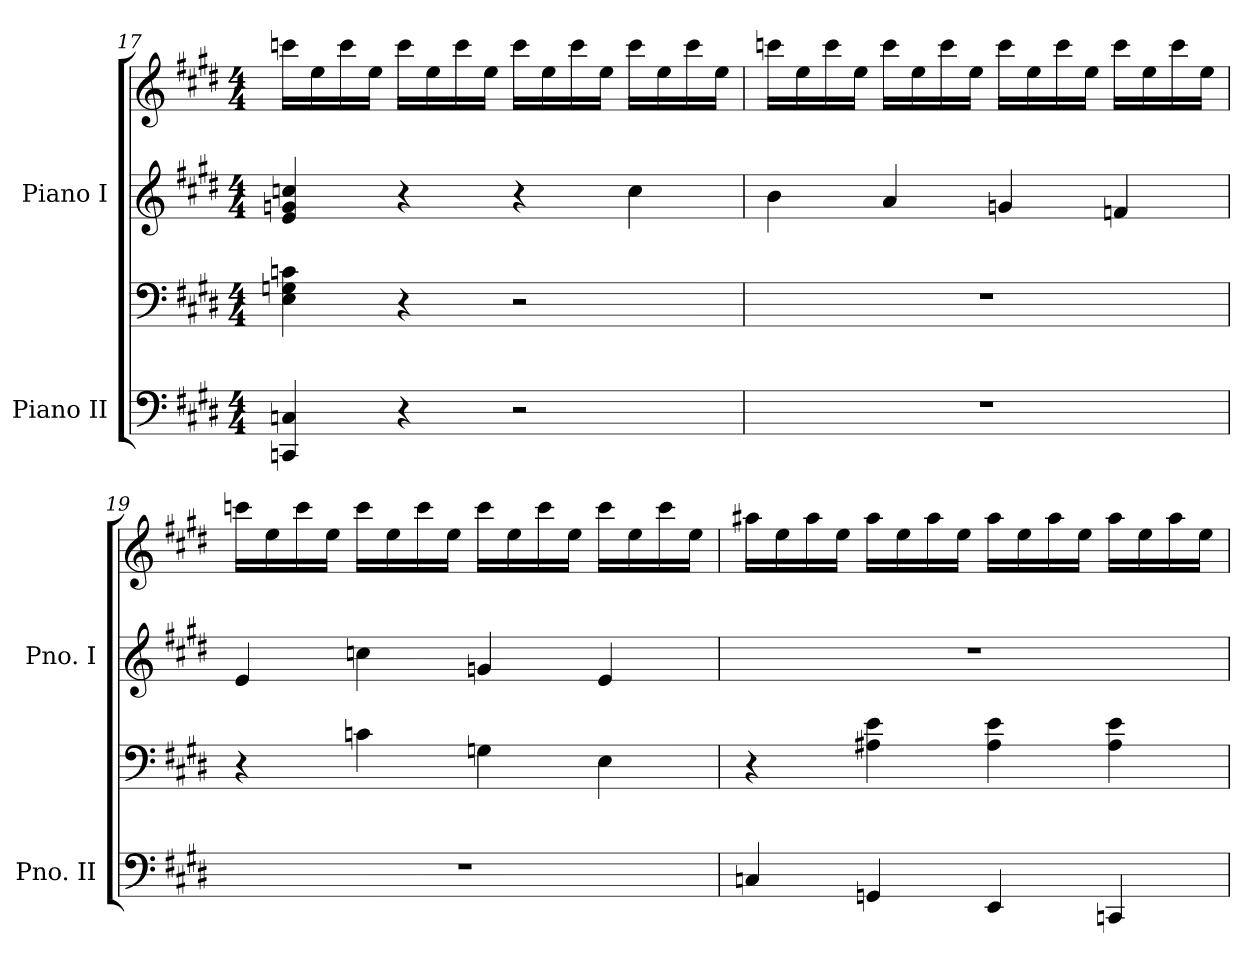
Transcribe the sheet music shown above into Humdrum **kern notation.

**kern	**kern	**kern	**kern
*part2	*part2	*part1	*part1
*staff4	*staff3	*staff2	*staff1
*I"Piano II	*	*I"Piano I	*
*I'Pno. II	*	*I'Pno. I	*
!!LO:LB:g=z
*clefF4	*clefF4	*clefG2	*clefG2
*k[f#c#g#d#]	*k[f#c#g#d#]	*k[f#c#g#d#]	*k[f#c#g#d#]
*M4/4	*M4/4	*M4/4	*M4/4
=17	=17	=17	=17
4CCn/ 4Cn/	4E\ 4Gn\ 4cn\	4e/ 4gn/ 4ccn/	16cccn\LL
.	.	.	16ee\
.	.	.	16ccc\
.	.	.	16ee\JJ
4r	4r	4r	16ccc\LL
.	.	.	16ee\
.	.	.	16ccc\
.	.	.	16ee\JJ
2r	2r	4r	16ccc\LL
.	.	.	16ee\
.	.	.	16ccc\
.	.	.	16ee\JJ
.	.	4cc\	16ccc\LL
.	.	.	16ee\
.	.	.	16ccc\
.	.	.	16ee\JJ
=18	=18	=18	=18
1r	1r	4b\	16cccn\LL
.	.	.	16ee\
.	.	.	16ccc\
.	.	.	16ee\JJ
.	.	4a/	16ccc\LL
.	.	.	16ee\
.	.	.	16ccc\
.	.	.	16ee\JJ
.	.	4gn/	16ccc\LL
.	.	.	16ee\
.	.	.	16ccc\
.	.	.	16ee\JJ
.	.	4fn/	16ccc\LL
.	.	.	16ee\
.	.	.	16ccc\
.	.	.	16ee\JJ
=19	=19	=19	=19
1r	4r	4e/	16cccn\LL
.	.	.	16ee\
.	.	.	16ccc\
.	.	.	16ee\JJ
.	4cn\	4ccn\	16ccc\LL
.	.	.	16ee\
.	.	.	16ccc\
.	.	.	16ee\JJ
.	4Gn\	4gn/	16ccc\LL
.	.	.	16ee\
.	.	.	16ccc\
.	.	.	16ee\JJ
.	4E\	4e/	16ccc\LL
.	.	.	16ee\
.	.	.	16ccc\
.	.	.	16ee\JJ
!!LO:PB:g=z
=20	=20	=20	=20
4Cn/	4r	1r	16aa#X\LL
.	.	.	16ee\
.	.	.	16aa#\
.	.	.	16ee\JJ
4GGn/	4A#X\ 4e\	.	16aa#\LL
.	.	.	16ee\
.	.	.	16aa#\
.	.	.	16ee\JJ
4EE/	4A#\ 4e\	.	16aa#\LL
.	.	.	16ee\
.	.	.	16aa#\
.	.	.	16ee\JJ
4CCn/	4A#\ 4e\	.	16aa#\LL
.	.	.	16ee\
.	.	.	16aa#\
.	.	.	16ee\JJ
=	=	=	=
*-	*-	*-	*-
